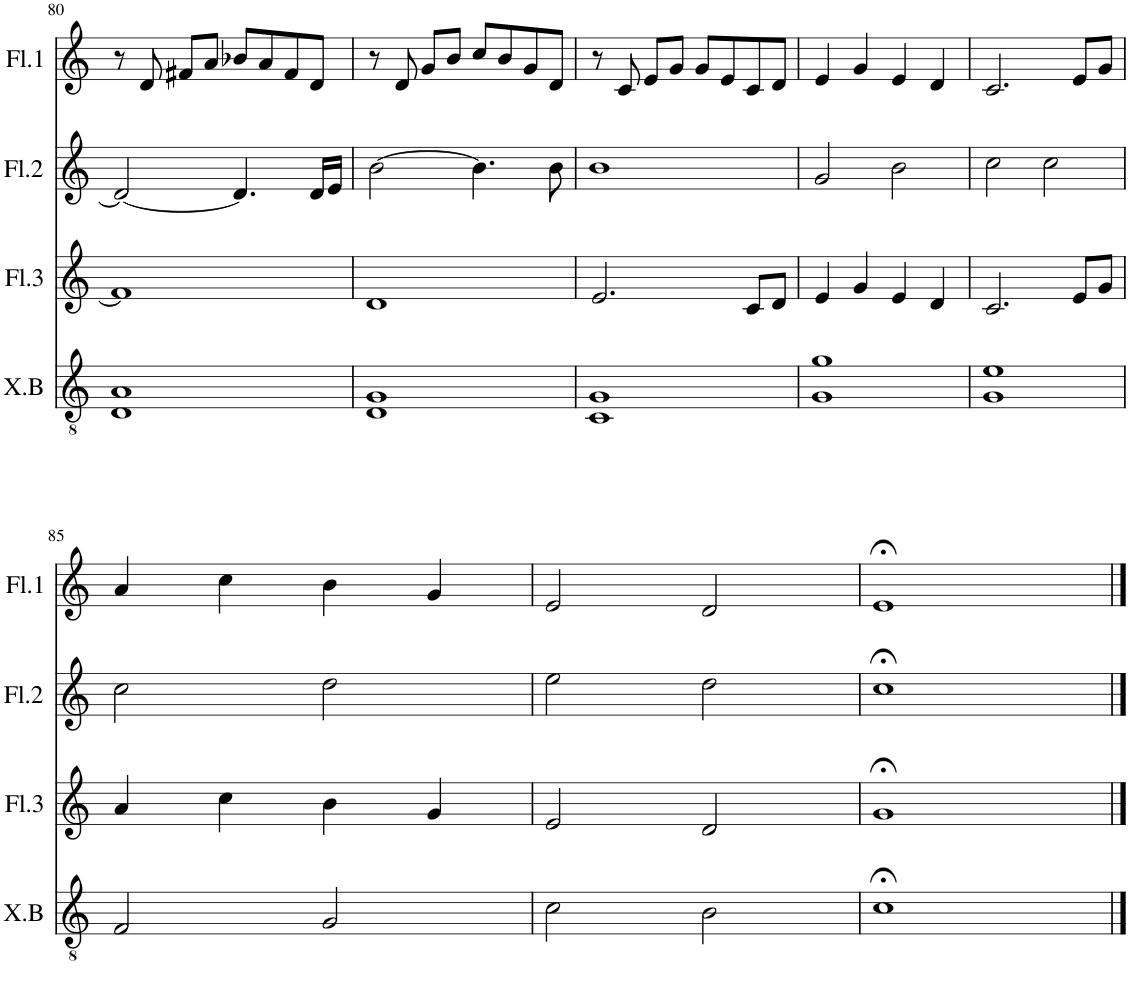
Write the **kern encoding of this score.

**kern	**kern	**kern	**kern
*part4	*part3	*part2	*part1
*staff4	*staff3	*staff2	*staff1
*I"Xil.Bajo	*I"Flauta 3	*I"Flauta 2	*I"Flauta 1
*I'X.B	*I'Fl.3	*I'Fl.2	*I'Fl.1
!!LO:PB:g=z
*clefGv2	*clefG2	*clefG2	*clefG2
*k[]	*k[]	*k[]	*k[]
*M4/4	*M4/4	*M4/4	*M4/4
=80	=80	=80	=80
1D 1A	1f#]	2d/_	8r
.	.	.	8d/
.	.	.	8f#X/L
.	.	.	8a/J
.	.	4.d/]	8b-X/L
.	.	.	8a/
.	.	.	8f#/
.	.	16d/LL	8d/J
.	.	16e/JJ	.
=81	=81	=81	=81
1D 1G	1d	[2b\	8r
.	.	.	8d/
.	.	.	8g/L
.	.	.	8b/J
.	.	4.b\]	8cc/L
.	.	.	8b/
.	.	.	8g/
.	.	8b\	8d/J
=82	=82	=82	=82
1C 1G	2.e/	1b	8r
.	.	.	8c/
.	.	.	8e/L
.	.	.	8g/J
.	.	.	8g/L
.	.	.	8e/
.	8c/L	.	8c/
.	8d/J	.	8d/J
=83	=83	=83	=83
1G 1g	4e/	2g/	4e/
.	4g/	.	4g/
.	4e/	2b\	4e/
.	4d/	.	4d/
=84	=84	=84	=84
1G 1e	2.c/	2cc\	2.c/
.	.	2cc\	.
.	8e/L	.	8e/L
.	8g/J	.	8g/J
!!LO:LB:g=z
=85	=85	=85	=85
2F/	4a/	2cc\	4a/
.	4cc\	.	4cc\
2G/	4b\	2dd\	4b\
.	4g/	.	4g/
=86	=86	=86	=86
2c\	2e/	2ee\	2e/
2B\	2d/	2dd\	2d/
=87	=87	=87	=87
1c;<	1g;<	1cc;<	1e;<
==	==	==	==
*-	*-	*-	*-
